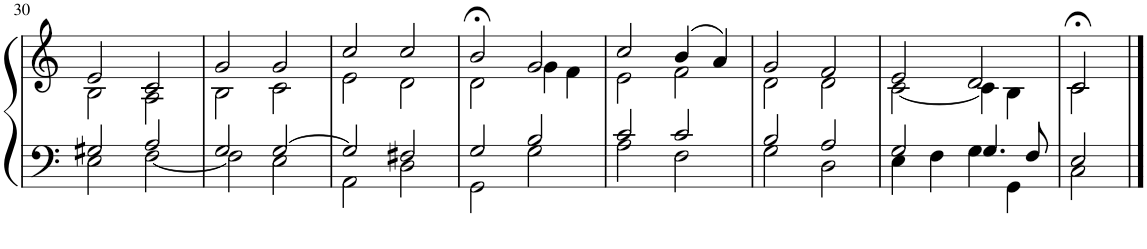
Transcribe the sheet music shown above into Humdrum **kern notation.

**kern	**kern
*part1	*part1
*staff2	*staff1
*I"Piano	*
*I'Pno.	*
!!LO:PB:g=z
*clefF4	*clefG2
*k[]	*k[]
*M4/4	*M4/4
*met(c)	*met(c)
=30	=30
*^	*^
2G#X/	2E\	2e/	2B\
2A/	[2F\	2c/	2A\
=31	=31	=31	=31
2G/	2F\]	2g/	2B\
[2G/	2E\	2g/	2c\
=32	=32	=32	=32
2G/]	2AA\	2cc/	2e\
2F#X/	2D\	2cc/	2d\
=33	=33	=33	=33
2G/	2GG\	2b;</	2d\
2B/	2G\	2g/	4g\
.	.	.	4f\
=34	=34	=34	=34
2c/	2A\	2cc/	2e\
2c/	2F\	(4b/	2f\
.	.	4a/)	.
=35	=35	=35	=35
2B/	2G\	2g/	2d\
2A/	2D\	2f/	2d\
=36	=36	=36	=36
2G/	4E\	2e/	[2c\
.	4F\	.	.
4.G/	4G\	2d/	4c\]
.	4GG\	.	4B\
8F/	.	.	.
=37	=37	=37	=37
2E/	2C\	2c;</	2c\
*v	*v	*	*
*	*v	*v
==	==
*-	*-
